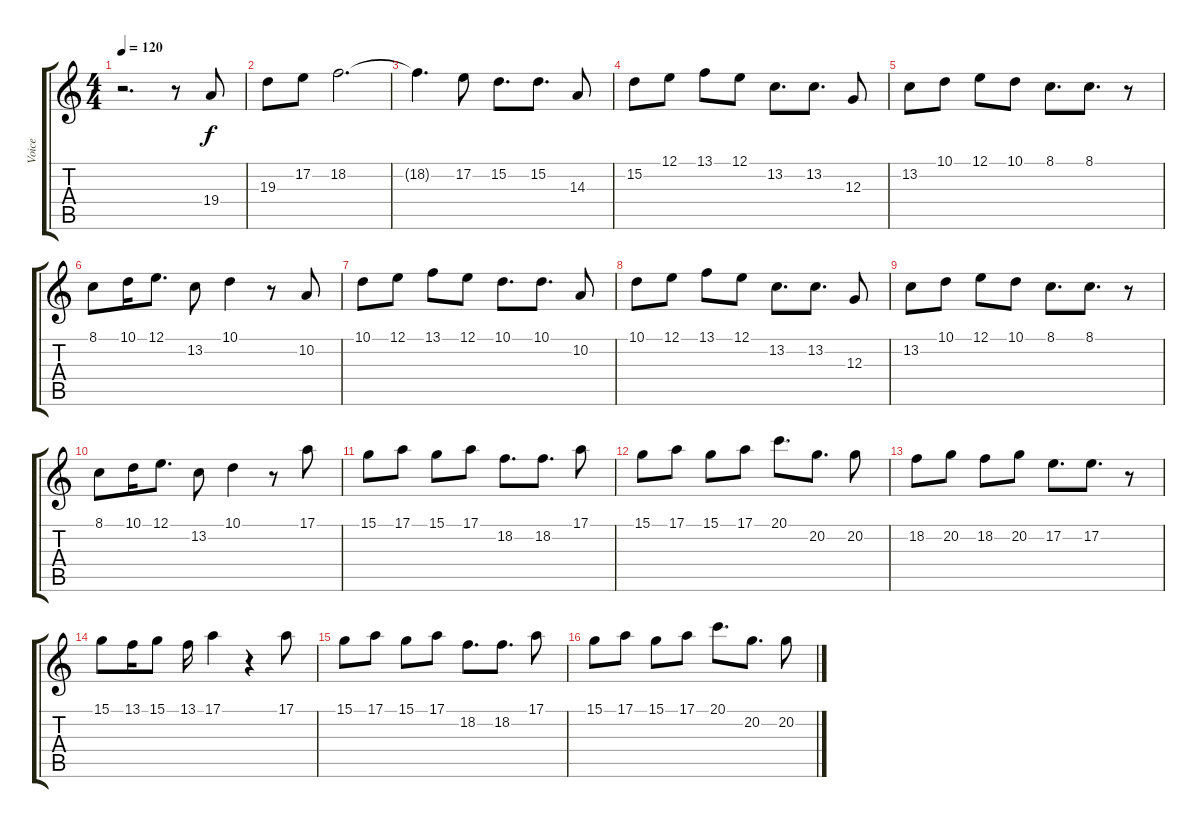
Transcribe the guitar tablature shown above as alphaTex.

\track ("Voice" "Voice") {instrument electricgrandpiano}
\staff {score tabs}
\tuning (E4 B3 G3 D3 A2 E2) {hide}
\ts (4 4)
\tempo 120
\clef g2
\ks c
r.2{d dy f} r.8 19.4.8 |
19.3.8 17.2.8 18.2.2{d} |
18.2{t}.4{d} 17.2.8 15.2.8{d} 15.2.8{d} 14.3.8 |
15.2.8 12.1.8 13.1.8 12.1.8 13.2.8{d} 13.2.8{d} 12.3.8 |
13.2.8 10.1.8 12.1.8 10.1.8 8.1.8{d} 8.1.8{d} r.8 |
8.1.8 10.1.16 12.1.8{d} 13.2.8 10.1.4 r.8 10.2.8 |
10.1.8 12.1.8 13.1.8 12.1.8 10.1.8{d} 10.1.8{d} 10.2.8 |
10.1.8 12.1.8 13.1.8 12.1.8 13.2.8{d} 13.2.8{d} 12.3.8 |
13.2.8 10.1.8 12.1.8 10.1.8 8.1.8{d} 8.1.8{d} r.8 |
8.1.8 10.1.16 12.1.8{d} 13.2.8 10.1.4 r.8 17.1.8 |
15.1.8 17.1.8 15.1.8 17.1.8 18.2.8{d} 18.2.8{d} 17.1.8 |
15.1.8 17.1.8 15.1.8 17.1.8 20.1.8{d} 20.2.8{d} 20.2.8 |
18.2.8 20.2.8 18.2.8 20.2.8 17.2.8{d} 17.2.8{d} r.8 |
15.1.8 13.1.16 15.1.8 13.1.16 17.1.4 r.4 17.1.8 |
15.1.8 17.1.8 15.1.8 17.1.8 18.2.8{d} 18.2.8{d} 17.1.8 |
15.1.8 17.1.8 15.1.8 17.1.8 20.1.8{d} 20.2.8{d} 20.2.8
